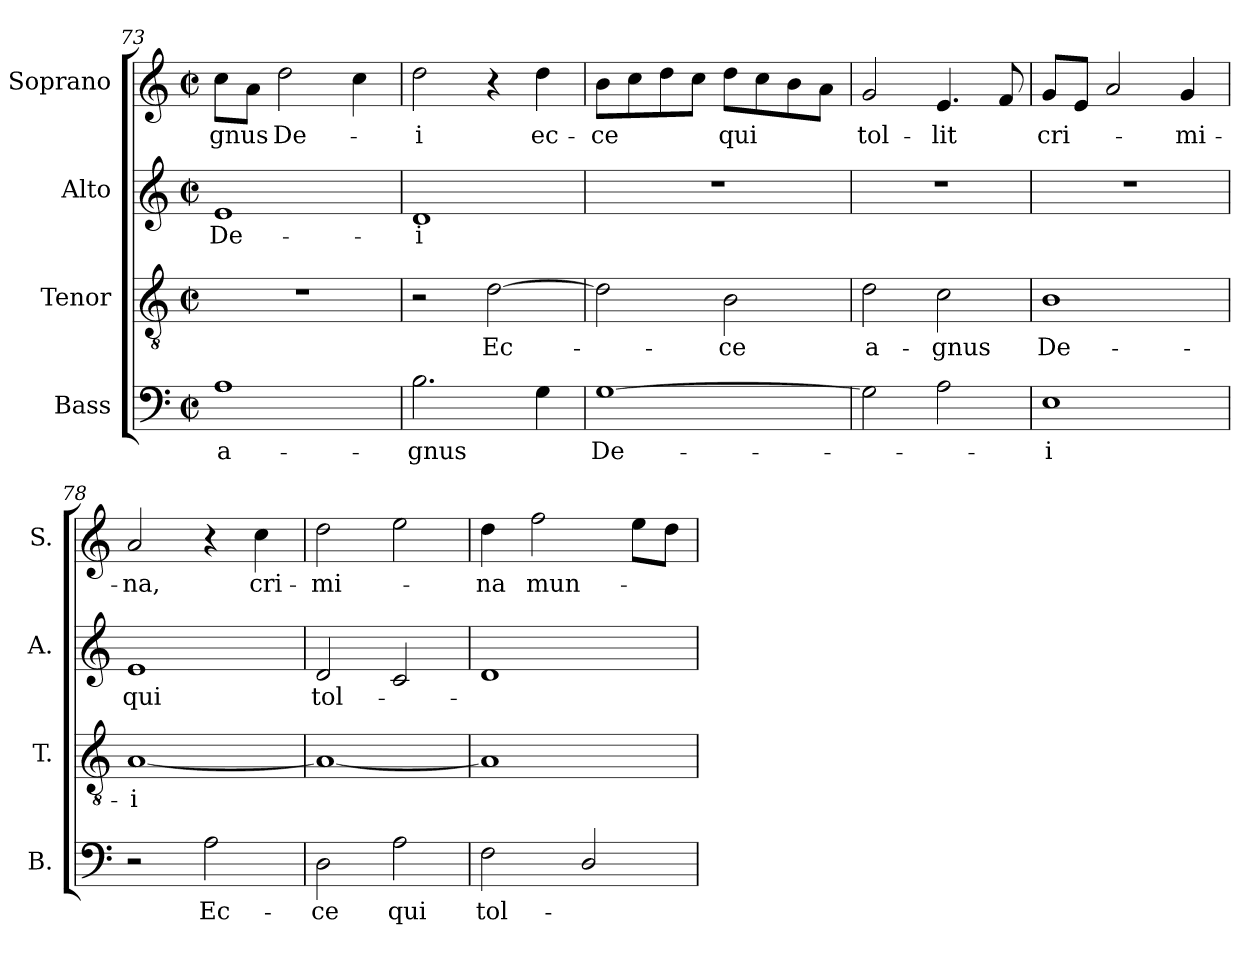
**kern	**text	**kern	**text	**kern	**text	**kern	**text
*part4	*part4	*part3	*part3	*part2	*part2	*part1	*part1
*staff4	*staff4	*staff3	*staff3	*staff2	*staff2	*staff1	*staff1
*I"Bass	*	*I"Tenor	*	*I"Alto	*	*I"Soprano	*
*I'B.	*	*I'T.	*	*I'A.	*	*I'S.	*
*clefF4	*	*clefGv2	*	*clefG2	*	*clefG2	*
*	*	*ITrd7c12	*	*	*	*	*
*k[]	*	*k[]	*	*k[]	*	*k[]	*
*C:	*	*C:	*	*C:	*	*C:	*
*M2/2	*	*M2/2	*	*M2/2	*	*M2/2	*
*met(c|)	*	*met(c|)	*	*met(c|)	*	*met(c|)	*
=73	=73	=73	=73	=73	=73	=73	=73
!	!LO:LY:b:color=#000000	!	!	!	!	!	!
!	!	!	!	!	!LO:LY:b:color=#000000	!	!
!	!	!	!	!	!	!	!LO:LY:b:color=#000000
1Ai	a-	1r	.	1ei	De-	8cci\L	-gnus
.	.	.	.	.	.	8ai\J	.
!	!	!	!	!	!	!	!LO:LY:b:color=#000000
.	.	.	.	.	.	2ddi\	De-
.	.	.	.	.	.	4cci\	.
=74	=74	=74	=74	=74	=74	=74	=74
!	!LO:LY:b:color=#000000	!	!	!	!	!	!
!	!	!	!	!	!LO:LY:b:color=#000000	!	!
!	!	!	!	!	!	!	!LO:LY:b:color=#000000
2.Bi\	-gnus	2r	.	1di	-i	2ddi\	-i
!	!	!	!LO:LY:b:color=#000000	!	!	!	!
.	.	[2Di\	Ec-	.	.	4r	.
!	!	!	!	!	!	!	!LO:LY:b:color=#000000
4Gi\	.	.	.	.	.	4ddi\	ec-
=75	=75	=75	=75	=75	=75	=75	=75
!	!LO:LY:b:color=#000000	!	!	!	!	!	!
!	!	!	!	!	!	!	!LO:LY:b:color=#000000
[1Gi	De-	2Di\]	.	1r	.	8bi\L	-ce
.	.	.	.	.	.	8cci\	.
.	.	.	.	.	.	8ddi\	.
.	.	.	.	.	.	8cci\J	.
!	!	!	!LO:LY:b:color=#000000	!	!	!	!
!	!	!	!	!	!	!	!LO:LY:b:color=#000000
.	.	2BBi\	-ce	.	.	8ddi\L	qui
.	.	.	.	.	.	8cci\	.
.	.	.	.	.	.	8bi\	.
.	.	.	.	.	.	8ai\J	.
=76	=76	=76	=76	=76	=76	=76	=76
!	!	!	!LO:LY:b:color=#000000	!	!	!	!
!	!	!	!	!	!	!	!LO:LY:b:color=#000000
2Gi\]	.	2Di\	a-	1r	.	2gi/	tol-
!	!	!	!LO:LY:b:color=#000000	!	!	!	!
!	!	!	!	!	!	!	!LO:LY:b:color=#000000
2Ai\	.	2Ci\	-gnus	.	.	4.ei/	-lit
.	.	.	.	.	.	8fi/	.
!!LO:PB:g=z
=77	=77	=77	=77	=77	=77	=77	=77
!	!LO:LY:b:color=#000000	!	!	!	!	!	!
!	!	!	!LO:LY:b:color=#000000	!	!	!	!
!	!	!	!	!	!	!	!LO:LY:b:color=#000000
1Ei	-i	1BBi	De-	1r	.	8gi/L	cri-
.	.	.	.	.	.	8ei/J	.
.	.	.	.	.	.	2ai/	.
!	!	!	!	!	!	!	!LO:LY:b:color=#000000
.	.	.	.	.	.	4gi/	-mi-
=78	=78	=78	=78	=78	=78	=78	=78
!	!	!	!LO:LY:b:color=#000000	!	!	!	!
!	!	!	!	!	!LO:LY:b:color=#000000	!	!
!	!	!	!	!	!	!	!LO:LY:b:color=#000000
2r	.	[1AAi	-i	1ei	qui	2ai/	-na,
!	!LO:LY:b:color=#000000	!	!	!	!	!	!
2Ai\	Ec-	.	.	.	.	4r	.
!	!	!	!	!	!	!	!LO:LY:b:color=#000000
.	.	.	.	.	.	4cci\	cri-
=79	=79	=79	=79	=79	=79	=79	=79
!	!LO:LY:b:color=#000000	!	!	!	!	!	!
!	!	!	!	!	!LO:LY:b:color=#000000	!	!
!	!	!	!	!	!	!	!LO:LY:b:color=#000000
2Di\	-ce	1AAi_	.	2di/	tol-	2ddi\	-mi-
!	!LO:LY:b:color=#000000	!	!	!	!	!	!
2Ai\	qui	.	.	2ci/	.	2eei\	.
=80	=80	=80	=80	=80	=80	=80	=80
!	!LO:LY:b:color=#000000	!	!	!	!	!	!
!	!	!	!	!	!	!	!LO:LY:b:color=#000000
2Fi\	tol-	1AAi]	.	1di	.	4ddi\	-na
!	!	!	!	!	!	!	!LO:LY:b:color=#000000
.	.	.	.	.	.	2ffi\	mun-
2Di/	.	.	.	.	.	.	.
.	.	.	.	.	.	8eei\L	.
.	.	.	.	.	.	8ddi\J	.
=	=	=	=	=	=	=	=
*-	*-	*-	*-	*-	*-	*-	*-
